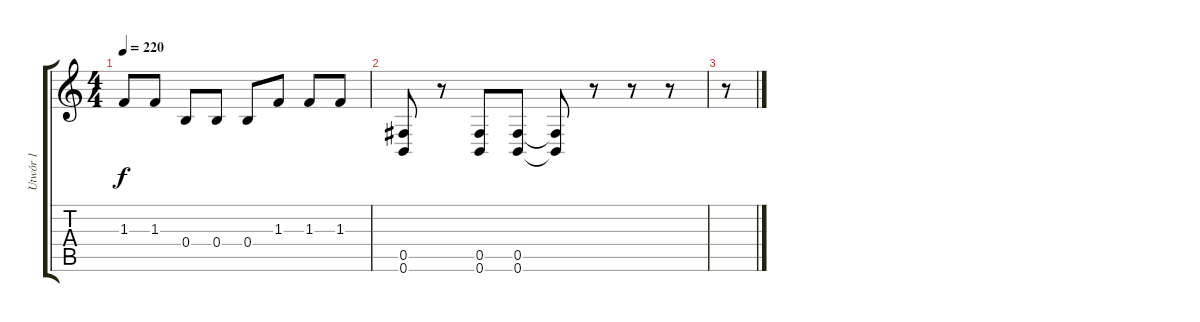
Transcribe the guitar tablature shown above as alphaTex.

\track ("Utwór 1" "Utwór 1") {instrument distortionguitar}
\staff {score tabs}
\tuning (Db4 Ab3 E3 B2 Gb2 B1) {hide}
\ts (4 4)
\tempo 220
\clef g2
\ks c
1.3.8{dy f} 1.3.8 0.4.8 0.4.8 0.4.8 1.3.8 1.3.8 1.3.8 |
(0.5 0.6).8 r.8 (0.5 0.6).8 (0.5 0.6).8 (0.5{t} 0.6{t}).8 r.8 r.8 r.8 |
r.8
